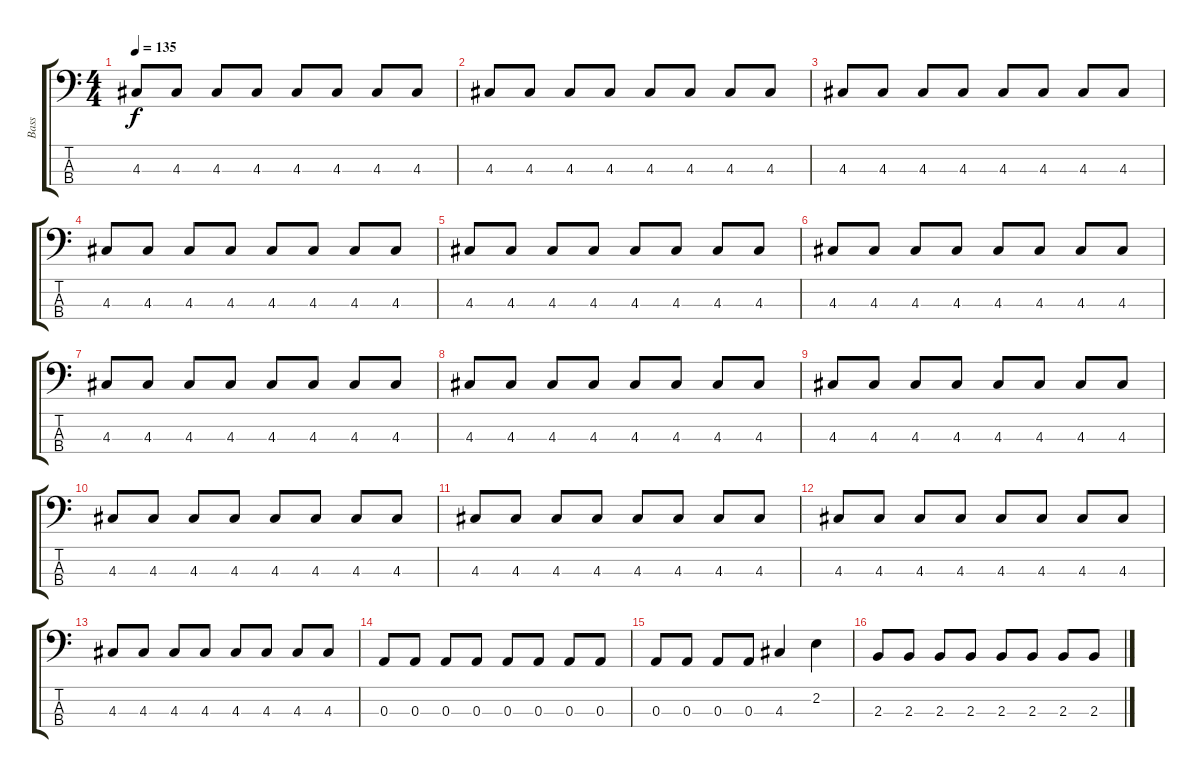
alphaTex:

\track ("Bass" "Bass") {instrument acousticbass}
\staff {score tabs}
\tuning (G2 D2 A1 E1) {hide}
\ts (4 4)
\tempo 135
\clef f4
\ks c
4.3.8{dy f} 4.3.8 4.3.8 4.3.8 4.3.8 4.3.8 4.3.8 4.3.8 |
4.3.8 4.3.8 4.3.8 4.3.8 4.3.8 4.3.8 4.3.8 4.3.8 |
4.3.8 4.3.8 4.3.8 4.3.8 4.3.8 4.3.8 4.3.8 4.3.8 |
4.3.8 4.3.8 4.3.8 4.3.8 4.3.8 4.3.8 4.3.8 4.3.8 |
4.3.8 4.3.8 4.3.8 4.3.8 4.3.8 4.3.8 4.3.8 4.3.8 |
4.3.8 4.3.8 4.3.8 4.3.8 4.3.8 4.3.8 4.3.8 4.3.8 |
4.3.8 4.3.8 4.3.8 4.3.8 4.3.8 4.3.8 4.3.8 4.3.8 |
4.3.8 4.3.8 4.3.8 4.3.8 4.3.8 4.3.8 4.3.8 4.3.8 |
4.3.8 4.3.8 4.3.8 4.3.8 4.3.8 4.3.8 4.3.8 4.3.8 |
4.3.8 4.3.8 4.3.8 4.3.8 4.3.8 4.3.8 4.3.8 4.3.8 |
4.3.8 4.3.8 4.3.8 4.3.8 4.3.8 4.3.8 4.3.8 4.3.8 |
4.3.8 4.3.8 4.3.8 4.3.8 4.3.8 4.3.8 4.3.8 4.3.8 |
4.3.8 4.3.8 4.3.8 4.3.8 4.3.8 4.3.8 4.3.8 4.3.8 |
0.3.8 0.3.8 0.3.8 0.3.8 0.3.8 0.3.8 0.3.8 0.3.8 |
0.3.8 0.3.8 0.3.8 0.3.8 4.3.4 2.2.4 |
2.3.8 2.3.8 2.3.8 2.3.8 2.3.8 2.3.8 2.3.8 2.3.8
